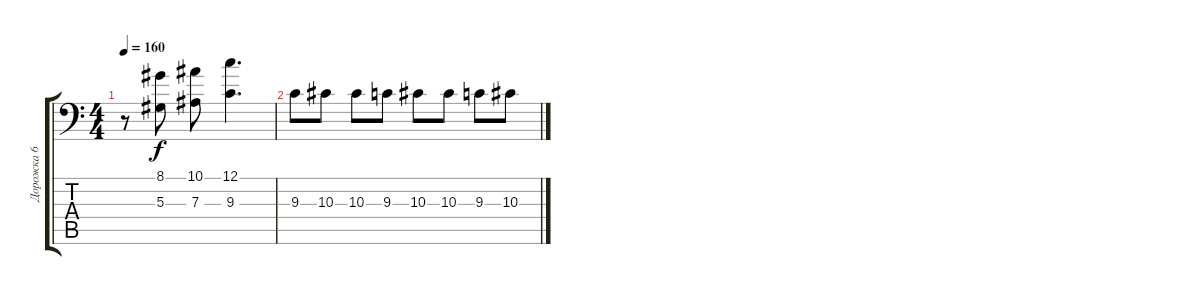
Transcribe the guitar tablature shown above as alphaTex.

\track ("Дорожка 6" "Дорожка 6") {instrument stringensemble1}
\staff {score tabs}
\tuning (C4 G3 Eb3 Bb2 F2 Bb1) {hide}
\ts (4 4)
\tempo 160
\clef f4
\ks c
r.8{dy f} (8.1 5.3).8 (10.1 7.3).8 (12.1 9.3).4{d} |
9.3.8 10.3.8 10.3.8 9.3.8 10.3.8 10.3.8 9.3.8 10.3.8
